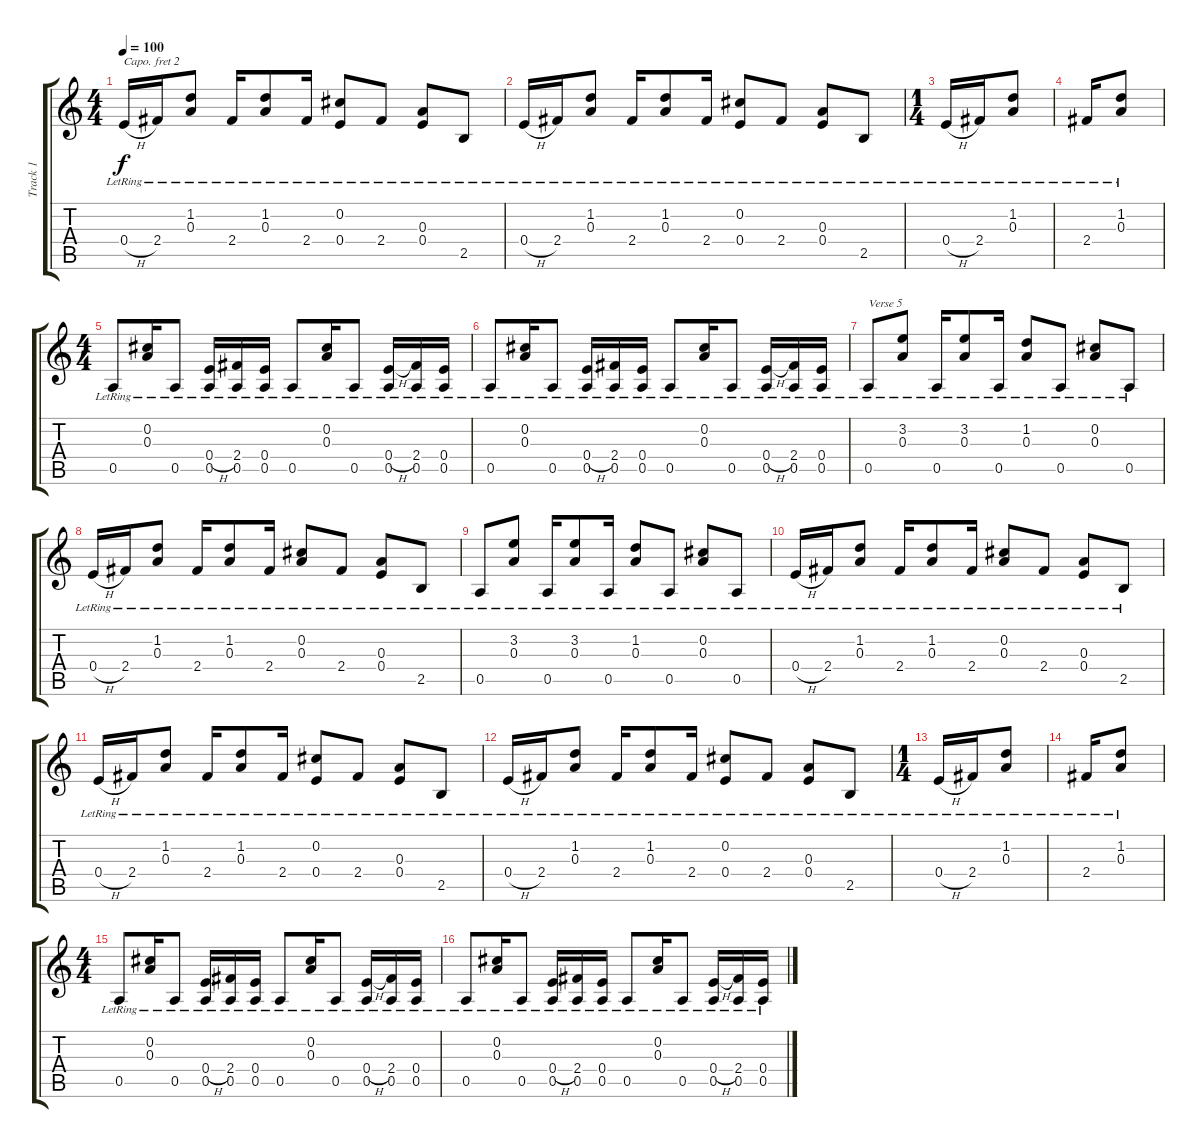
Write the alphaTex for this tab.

\track ("Track 1" "Track 1") {instrument acousticguitarsteel}
\staff {score tabs}
\capo 2
\tuning (D4 B3 G3 D3 G2 D2) {hide}
\ts (4 4)
\tempo 100
\clef g2
\ks c
0.4{h lr}.16{dy f} 2.4{lr}.16 (1.2{lr} 0.3{lr}).8 2.4{lr}.16 (1.2{lr} 0.3{lr}).8 2.4{lr}.16 (0.2{lr} 0.4).8 2.4{lr}.8 (0.3{lr} 0.4{lr}).8 2.5{lr}.8 |
0.4{h lr}.16 2.4{lr}.16 (1.2{lr} 0.3{lr}).8 2.4{lr}.16 (1.2{lr} 0.3{lr}).8 2.4{lr}.16 (0.2{lr} 0.4).8 2.4{lr}.8 (0.3{lr} 0.4{lr}).8 2.5{lr}.8 |
\ts (1 4)
0.4{h lr}.16 2.4{lr}.16 (1.2{lr} 0.3{lr}).8 |
2.4{lr}.16 (1.2{lr} 0.3{lr}).8 |
\ts (4 4)
0.5{lr}.8 (0.2{lr} 0.3{lr}).16 0.5{lr}.8 (0.4{h lr} 0.5).16 (2.4{lr} 0.5).16 (0.4{lr} 0.5).16 0.5{lr}.8 (0.2{lr} 0.3{lr}).16 0.5{lr}.8 (0.4{h lr} 0.5).16 (2.4{lr} 0.5).16 (0.4{lr} 0.5).16 |
0.5{lr}.8 (0.2{lr} 0.3{lr}).16 0.5{lr}.8 (0.4{h lr} 0.5).16 (2.4{lr} 0.5).16 (0.4{lr} 0.5).16 0.5{lr}.8 (0.2{lr} 0.3{lr}).16 0.5{lr}.8 (0.4{h lr} 0.5).16 (2.4{lr} 0.5).16 (0.4{lr} 0.5).16 |
0.5{lr}.8{txt "Verse 5"} (3.2{lr} 0.3{lr}).8 0.5{lr}.16 (3.2{lr} 0.3{lr}).8 0.5{lr}.16 (1.2{lr} 0.3{lr}).8 0.5{lr}.8 (0.2{lr} 0.3{lr}).8 0.5{lr}.8 |
0.4{h lr}.16 2.4{lr}.16 (1.2{lr} 0.3{lr}).8 2.4{lr}.16 (1.2{lr} 0.3{lr}).8 2.4{lr}.16 (0.2{lr} 0.3{lr}).8 2.4{lr}.8 (0.3{lr} 0.4{lr}).8 2.5{lr}.8 |
0.5{lr}.8 (3.2{lr} 0.3{lr}).8 0.5{lr}.16 (3.2{lr} 0.3{lr}).8 0.5{lr}.16 (1.2{lr} 0.3{lr}).8 0.5{lr}.8 (0.2{lr} 0.3{lr}).8 0.5{lr}.8 |
0.4{h lr}.16 2.4{lr}.16 (1.2{lr} 0.3{lr}).8 2.4{lr}.16 (1.2{lr} 0.3{lr}).8 2.4{lr}.16 (0.2{lr} 0.3{lr}).8 2.4{lr}.8 (0.3{lr} 0.4{lr}).8 2.5{lr}.8 |
0.4{h lr}.16 2.4{lr}.16 (1.2{lr} 0.3{lr}).8 2.4{lr}.16 (1.2{lr} 0.3{lr}).8 2.4{lr}.16 (0.2{lr} 0.4).8 2.4{lr}.8 (0.3{lr} 0.4{lr}).8 2.5{lr}.8 |
0.4{h lr}.16 2.4{lr}.16 (1.2{lr} 0.3{lr}).8 2.4{lr}.16 (1.2{lr} 0.3{lr}).8 2.4{lr}.16 (0.2{lr} 0.4).8 2.4{lr}.8 (0.3{lr} 0.4{lr}).8 2.5{lr}.8 |
\ts (1 4)
0.4{h lr}.16 2.4{lr}.16 (1.2{lr} 0.3{lr}).8 |
2.4{lr}.16 (1.2{lr} 0.3{lr}).8 |
\ts (4 4)
0.5{lr}.8 (0.2{lr} 0.3{lr}).16 0.5{lr}.8 (0.4{h lr} 0.5).16 (2.4{lr} 0.5).16 (0.4{lr} 0.5).16 0.5{lr}.8 (0.2{lr} 0.3{lr}).16 0.5{lr}.8 (0.4{h lr} 0.5).16 (2.4{lr} 0.5).16 (0.4{lr} 0.5).16 |
0.5{lr}.8 (0.2{lr} 0.3{lr}).16 0.5{lr}.8 (0.4{h lr} 0.5).16 (2.4{lr} 0.5).16 (0.4{lr} 0.5).16 0.5{lr}.8 (0.2{lr} 0.3{lr}).16 0.5{lr}.8 (0.4{h lr} 0.5).16 (2.4{lr} 0.5).16 (0.4{lr} 0.5).16
